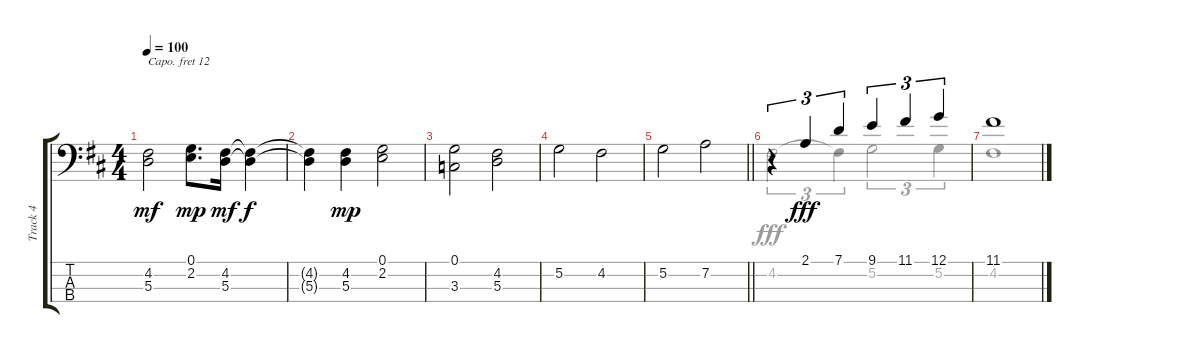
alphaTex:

\track ("Track 4" "Track 4") {instrument reedorgan}
\staff {score tabs}
\capo 12
\tuning (G2 D2 A1 E1) {hide}
\voice
\ts (4 4)
\tempo 100
\clef f4
\ks d
(4.2 5.3).2{dy mf} (0.1 2.2).8{d dy mp} (4.2 5.3).16{dy mf} (4.2{t} 5.3{t}).4{dy f} |
(4.2{t} 5.3{t}).4 (4.2 5.3).4{dy mp} (0.1 2.2).2 |
(0.1 3.3).2 (4.2 5.3).2 |
5.2.2 4.2.2 |
\barLineRight lightlight
5.2.2 7.2.2 |
r.4{tu (3 2)} 2.1.4{tu (3 2) dy fff} 7.1.4{tu (3 2)} 9.1.4{tu (3 2)} 11.1.4{tu (3 2)} 12.1.4{tu (3 2)} |
11.1.1
\voice
\clef f4
\ottava regular
\simile none
\ks d
|
|
|
|
\barLineRight lightlight
|
4.2.2{tu (3 2)} 4.2{t}.4{tu (3 2)} 5.2.2{tu (3 2)} 5.2.4{tu (3 2)} |
4.2.1
